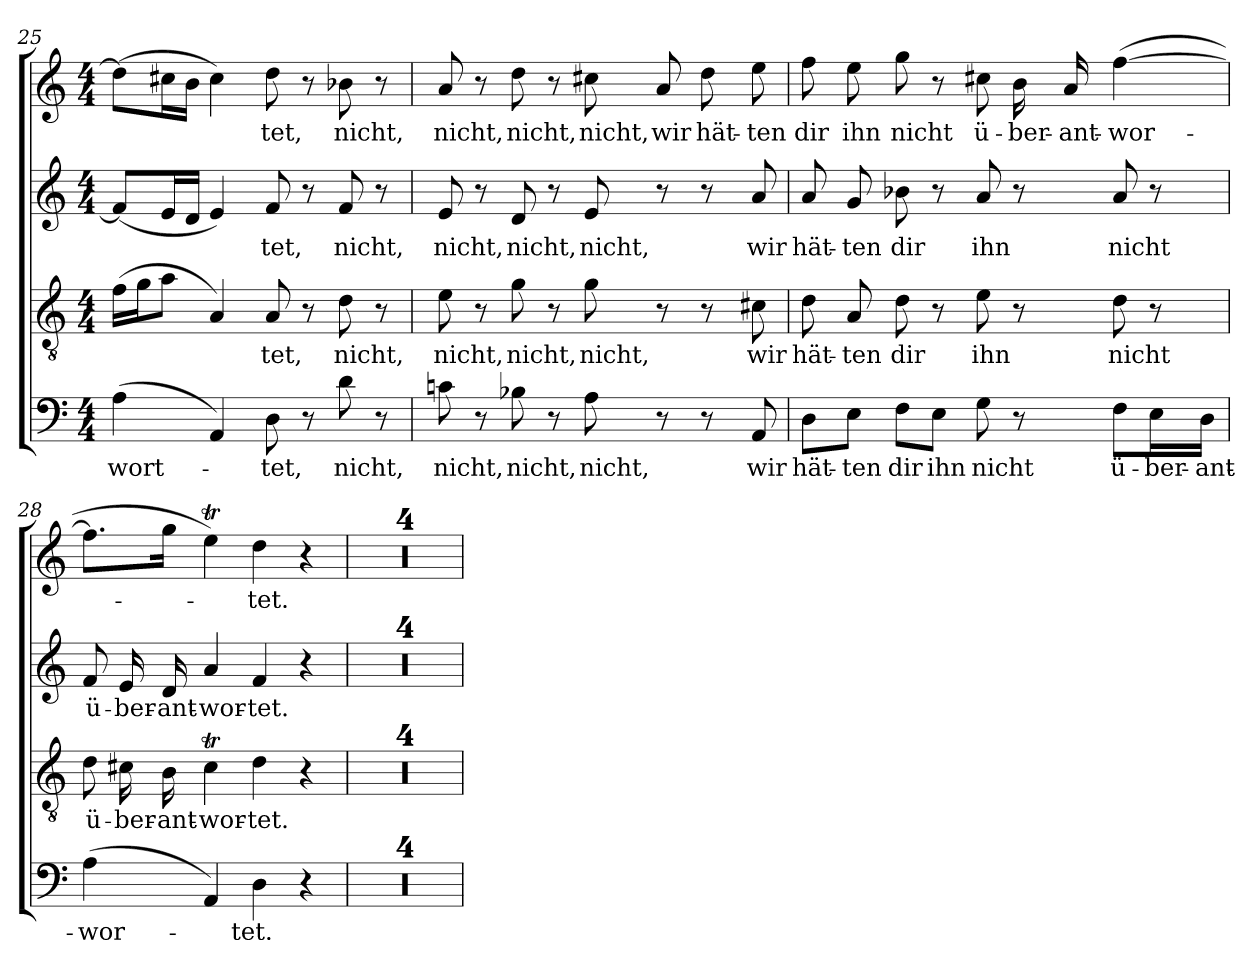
**kern	**text	**kern	**text	**kern	**text	**kern	**text
*part4	*part4	*part3	*part3	*part2	*part2	*part1	*part1
*staff4	*staff4	*staff3	*staff3	*staff2	*staff2	*staff1	*staff1
!!LO:LB:g=z
*clefF4	*	*clefGv2	*	*clefG2	*	*clefG2	*
*k[]	*	*k[]	*	*k[]	*	*k[]	*
*C:	*	*C:	*	*C:	*	*C:	*
*M4/4	*	*M4/4	*	*M4/4	*	*M4/4	*
=25	=25	=25	=25	=25	=25	=25	=25
!	!LO:LY:b	!	!	!	!	!	!
(<4A\	-wort-	(>16f\LL	.	(<8f/L]	.	(>8dd\L]	.
.	.	16g\J	.	.	.	.	.
.	.	8a\J	.	16e/L	.	16cc#X\L	.
.	.	.	.	16d/JJ	.	16b\JJ	.
4AA/)	.	4A/)	.	4e/)	.	4cc#\)	.
!	!LO:LY:b	!	!LO:LY:b	!	!LO:LY:b	!	!LO:LY:b
8D\	-tet,	8A/	tet,	8f/	tet,	8dd\	tet,
8r	.	8r	.	8r	.	8r	.
!	!LO:LY:b	!	!LO:LY:b	!	!LO:LY:b	!	!LO:LY:b
8d\	nicht,	8d\	nicht,	8f/	nicht,	8b-X\	nicht,
8r	.	8r	.	8r	.	8r	.
=26	=26	=26	=26	=26	=26	=26	=26
!	!LO:LY:b	!	!LO:LY:b	!	!LO:LY:b	!	!LO:LY:b
8cn\	nicht,	8e\	nicht,	8e/	nicht,	8a/	nicht,
8r	.	8r	.	8r	.	8r	.
!	!LO:LY:b	!	!LO:LY:b	!	!LO:LY:b	!	!LO:LY:b
8B-X\	nicht,	8g\	nicht,	8d/	nicht,	8dd\	nicht,
8r	.	8r	.	8r	.	8r	.
!	!LO:LY:b	!	!LO:LY:b	!	!LO:LY:b	!	!LO:LY:b
8A\	nicht,	8g\	nicht,	8e/	nicht,	8cc#X\	nicht,
!	!	!	!	!	!	!	!LO:LY:b
8r	.	8r	.	8r	.	8a/	wir
!	!	!	!	!	!	!	!LO:LY:b
8r	.	8r	.	8r	.	8dd\	hät-
!	!LO:LY:b	!	!LO:LY:b	!	!LO:LY:b	!	!LO:LY:b
8AA/	wir	8c#X\	wir	8a/	wir	8ee\	-ten
!!LO:LB:g=z
=27	=27	=27	=27	=27	=27	=27	=27
!	!LO:LY:b	!	!LO:LY:b	!	!LO:LY:b	!	!LO:LY:b
8D\L	hät-	8d\	hät-	8a/	hät-	8ff\	dir
!	!LO:LY:b	!	!LO:LY:b	!	!LO:LY:b	!	!LO:LY:b
8E\J	-ten	8A/	-ten	8g/	-ten	8ee\	ihn
!	!LO:LY:b	!	!LO:LY:b	!	!LO:LY:b	!	!LO:LY:b
8F\L	dir	8d\	dir	8b-X\	dir	8gg\	nicht
!	!LO:LY:b	!	!	!	!	!	!
8E\J	ihn	8r	.	8r	.	8r	.
!	!LO:LY:b	!	!LO:LY:b	!	!LO:LY:b	!	!LO:LY:b
8G\	nicht	8e\	ihn	8a/	ihn	8cc#X\	ü-
!	!	!	!	!	!	!	!LO:LY:b
8r	.	8r	.	8r	.	16b\	-ber-
!	!	!	!	!	!	!	!LO:LY:b
.	.	.	.	.	.	16a/	-ant-
!	!LO:LY:b	!	!LO:LY:b	!	!LO:LY:b	!	!LO:LY:b
8F\L	ü-	8d\	nicht	8a/	nicht	(>[4ff\	-wor-
!	!LO:LY:b	!	!	!	!	!	!
16E\L	-ber-	8r	.	8r	.	.	.
!	!LO:LY:b	!	!	!	!	!	!
16D\JJ	-ant-	.	.	.	.	.	.
=28	=28	=28	=28	=28	=28	=28	=28
!	!LO:LY:b	!	!LO:LY:b	!	!LO:LY:b	!	!
(>4A\	-wor-	8d\	ü-	8f/	ü-	8.ff\L]	.
!	!	!	!LO:LY:b	!	!LO:LY:b	!	!
.	.	16c#X\	-ber-	16e/	-ber-	.	.
!	!	!	!LO:LY:b	!	!LO:LY:b	!	!
.	.	16B\	-ant-	16d/	-ant-	16gg\Jk	.
!	!	!	!LO:LY:b	!	!LO:LY:b	!	!
4AA/)	.	4c#t\	-wor-	4a/	-wor-	4eet\)	.
!	!LO:LY:b	!	!LO:LY:b	!	!LO:LY:b	!	!LO:LY:b
4D\	-tet.	4d\	-tet.	4f/	-tet.	4dd\	-tet.
4r	.	4r	.	4r	.	4r	.
=29	=29	=29	=29	=29	=29	=29	=29
1r	.	1r	.	1r	.	1r	.
=30	=30	=30	=30	=30	=30	=30	=30
1r	.	1r	.	1r	.	1r	.
=31	=31	=31	=31	=31	=31	=31	=31
1r	.	1r	.	1r	.	1r	.
=32	=32	=32	=32	=32	=32	=32	=32
1r	.	1r	.	1r	.	1r	.
=	=	=	=	=	=	=	=
*-	*-	*-	*-	*-	*-	*-	*-
